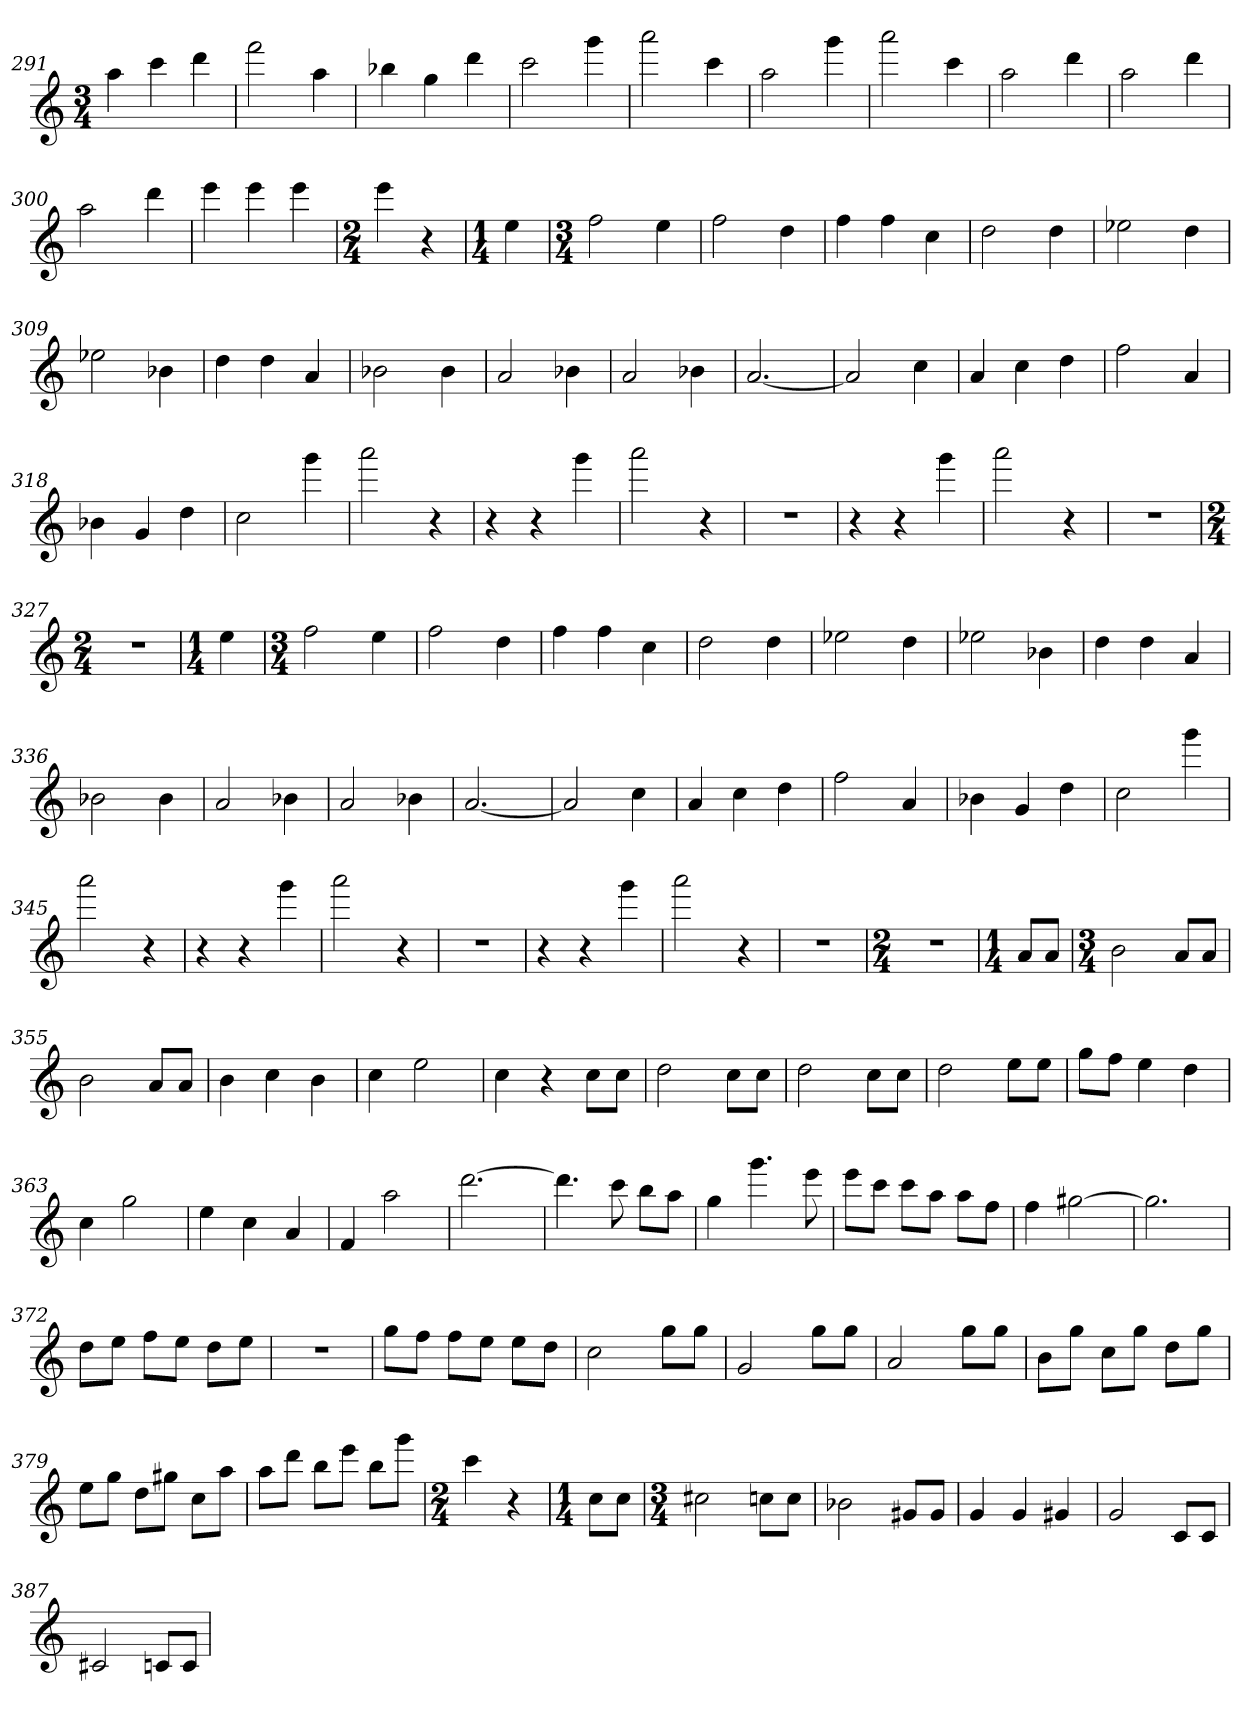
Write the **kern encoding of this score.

**kern
*part1
*staff1
*clefG2
*k[]
*a:
*M3/4
=291
4aa
4ccc
4ddd
=292
2fff
4aa
=293
4bb-X
4gg
4ddd
=294
2ccc
4ggg
=295
2aaa
4ccc
=296
2aa
4ggg
=297
2aaa
4ccc
=298
2aa
4ddd
=299
2aa
4ddd
=300
2aa
4ddd
=301
4eee
4eee
4eee
=302
*M2/4
4eee
4r
=303
*M1/4
4ee
=304
*M3/4
2ff
4ee
=305
2ff
4dd
=306
4ff
4ff
4cc
=307
2dd
4dd
=308
2ee-X
4dd
=309
2ee-X
4b-X
=310
4dd
4dd
4a
=311
2b-X
4b-
=312
2a
4b-X
=313
2a
4b-X
=314
[2.a
=315
2a]
4cc
=316
4a
4cc
4dd
=317
2ff
4a
=318
4b-X
4g
4dd
=319
2cc
4ggg
=320
2aaa
4r
=321
4r
4r
4ggg
=322
2aaa
4r
=323
2.r
=324
4r
4r
4ggg
=325
2aaa
4r
=326
2.r
=327
*M2/4
2r
=328
*M1/4
4ee
=329
*M3/4
2ff
4ee
=330
2ff
4dd
=331
4ff
4ff
4cc
=332
2dd
4dd
=333
2ee-X
4dd
=334
2ee-X
4b-X
=335
4dd
4dd
4a
=336
2b-X
4b-
=337
2a
4b-X
=338
2a
4b-X
=339
[2.a
=340
2a]
4cc
=341
4a
4cc
4dd
=342
2ff
4a
=343
4b-X
4g
4dd
=344
2cc
4ggg
=345
2aaa
4r
=346
4r
4r
4ggg
=347
2aaa
4r
=348
2.r
=349
4r
4r
4ggg
=350
2aaa
4r
=351
2.r
=352
*M2/4
2r
=353
*M1/4
8a/L
8a/J
=354
*M3/4
2b
8a/L
8a/J
=355
2b
8a/L
8a/J
=356
4b
4cc
4b
=357
4cc
2ee
=358
4cc
4r
8cc\L
8cc\J
=359
2dd
8cc\L
8cc\J
=360
2dd
8cc\L
8cc\J
=361
2dd
8ee\L
8ee\J
=362
8gg\L
8ff\J
4ee
4dd
=363
4cc
2gg
=364
4ee
4cc
4a
=365
4f
2aa
=366
[2.ddd
=367
4.ddd]
8ccc
8bb\L
8aa\J
=368
4gg
4.ggg
8eee
=369
8eee\L
8ccc\J
8ccc\L
8aa\J
8aa\L
8ff\J
=370
4ff
[2gg#X
=371
2.gg#]
=372
8dd\L
8ee\J
8ff\L
8ee\J
8dd\L
8ee\J
=373
2.r
=374
8gg\L
8ff\J
8ff\L
8ee\J
8ee\L
8dd\J
=375
2cc
8gg\L
8gg\J
=376
2g
8gg\L
8gg\J
=377
2a
8gg\L
8gg\J
=378
8b\L
8gg\J
8cc\L
8gg\J
8dd\L
8gg\J
=379
8ee\L
8gg\J
8dd\L
8gg#X\J
8cc\L
8aa\J
=380
8aa\L
8ddd\J
8bb\L
8eee\J
8bb\L
8ggg\J
=381
*M2/4
4ccc
4r
=382
*M1/4
8cc\L
8cc\J
=383
*M3/4
2cc#X
8ccn\L
8cc\J
=384
2b-X
8g#X/L
8g#/J
=385
4g
4g
4g#X
=386
2g
8c/L
8c/J
=387
2c#X
8cn/L
8c/J
=
*-
